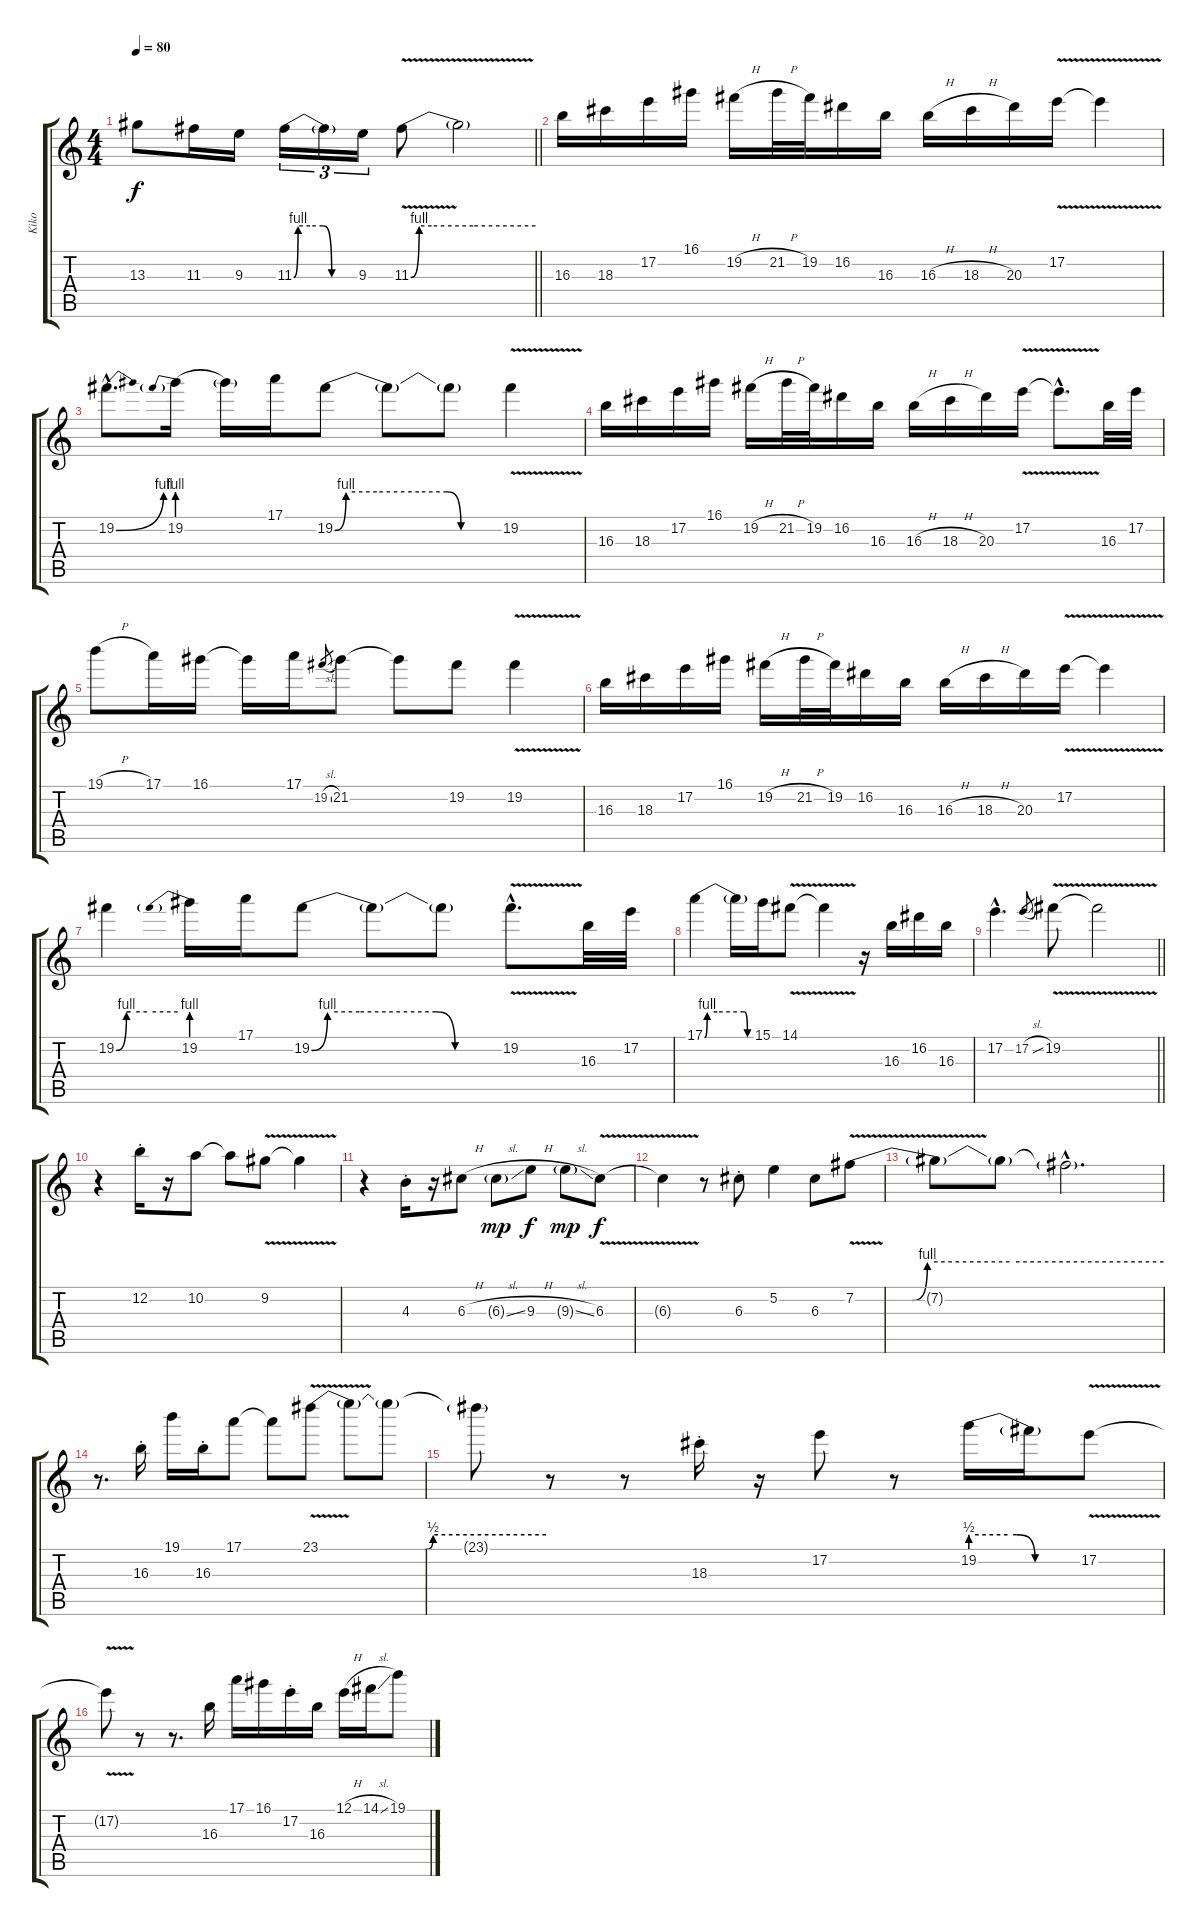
\track ("Kiko" "Kiko") {instrument distortionguitar}
\staff {score tabs}
\tuning (E4 B3 G3 D3 A2 E2) {hide}
\ts (4 4)
\tempo 80
\clef g2
\barLineRight lightlight
\ks c
13.3.8{dy f} 11.3.16 9.3.16 11.3{be (custom 0 0 4 4 15 4 27 4 35 0 45 0 60 0)}.16{tu (3 2)} 11.3{t}.16{tu (3 2)} 9.3.16{tu (3 2)} 11.3{be (custom 0 0 4 4 10 4 30 4 60 4) v}.8 11.3{t}.2 |
16.3.16 18.3.16 17.2.16 16.1.16 19.2{h}.16 21.2{h}.32 19.2.32 16.2.16 16.3.16 16.3{h}.16 18.3{h}.16 20.3.16 17.2{v}.16 17.2{t}.4 |
19.2{be (bend 0 0 60 4) hac}.8{d} 19.2{be (prebend 0 4 60 4)}.16 19.2{t}.16 17.1.16 19.2{be (custom 0 0 4 4 15 4 30 4 40 4 45 0 60 0)}.8 19.2{t}.8 19.2{t}.8 19.2{v}.4 |
16.3.16 18.3.16 17.2.16 16.1.16 19.2{h}.16 21.2{h}.32 19.2.32 16.2.16 16.3.16 16.3{h}.16 18.3{h}.16 20.3.16 17.2{v}.16 17.2{hac t}.8{d} 16.3.32 17.2.32 |
19.1{h}.8 17.1.16 16.1.16 16.1{t}.16 17.1.16 19.2{sl}.8{gr} 21.2.8 21.2{t}.8 19.2.8 19.2{v}.4 |
16.3.16 18.3.16 17.2.16 16.1.16 19.2{h}.16 21.2{h}.32 19.2.32 16.2.16 16.3.16 16.3{h}.16 18.3{h}.16 20.3.16 17.2{v}.16 17.2{t}.4 |
19.2{be (custom 0 0 10 4 14 4 30 4 60 4)}.4 19.2{be (prebend 0 4 60 4)}.16 17.1.16 19.2{be (custom 0 0 5 4 15 4 30 4 39 4 45 0 60 0)}.8 19.2{t}.8 19.2{t}.8 19.2{v hac}.8{d} 16.3.32 17.2.32 |
17.1{be (custom 0 0 3 4 15 4 30 4 47 4 51 0 60 0)}.4 17.1{t}.16 15.1.16 14.1{v}.8 14.1{t}.4 r.16 16.3.16 16.2.16 16.3.16 |
\barLineRight lightlight
17.2{hac}.4{d} 17.2{sl}.8{gr} 19.2{v}.8 19.2{t}.2 |
r.4 12.2{st}.16 r.16 10.2.8 10.2{t}.8 9.2{v}.8 9.2{t}.4 |
r.4 4.3{st}.16 r.16 6.3{h}.8 6.3{sl g}.8{dy mp} 9.3{h}.8{dy f} 9.3{sl g}.8{dy mp} 6.3{v}.8{dy f} |
6.3{t}.4 r.8 6.3{st}.8 5.2.4 6.3.8 7.2{be (custom 0 0 11 0 14 4 30 4 60 4) v}.8 |
7.2{t}.8 7.2{t}.8 7.2{hac t}.2{d} |
r.8{d} 16.3{st}.16 19.1.16 16.3{st}.16 17.1.8 17.1{t}.8 23.1{be (custom 0 0 28 0 30 2 60 2) v}.8 23.1{t}.8 23.1{t}.8 |
23.1{t}.8 r.8 r.8 18.3{st}.16 r.16 17.2.8 r.8 19.2{be (custom 0 2 20 2 25 2 35 0 60 0)}.16 19.2{t}.16 17.2{v}.8 |
17.2{t}.8 r.8 r.8{d} 16.3.16 17.1.16 16.1.16 17.2{st}.16 16.3.16 12.1{h}.16 14.1{sl}.16 19.1.8
